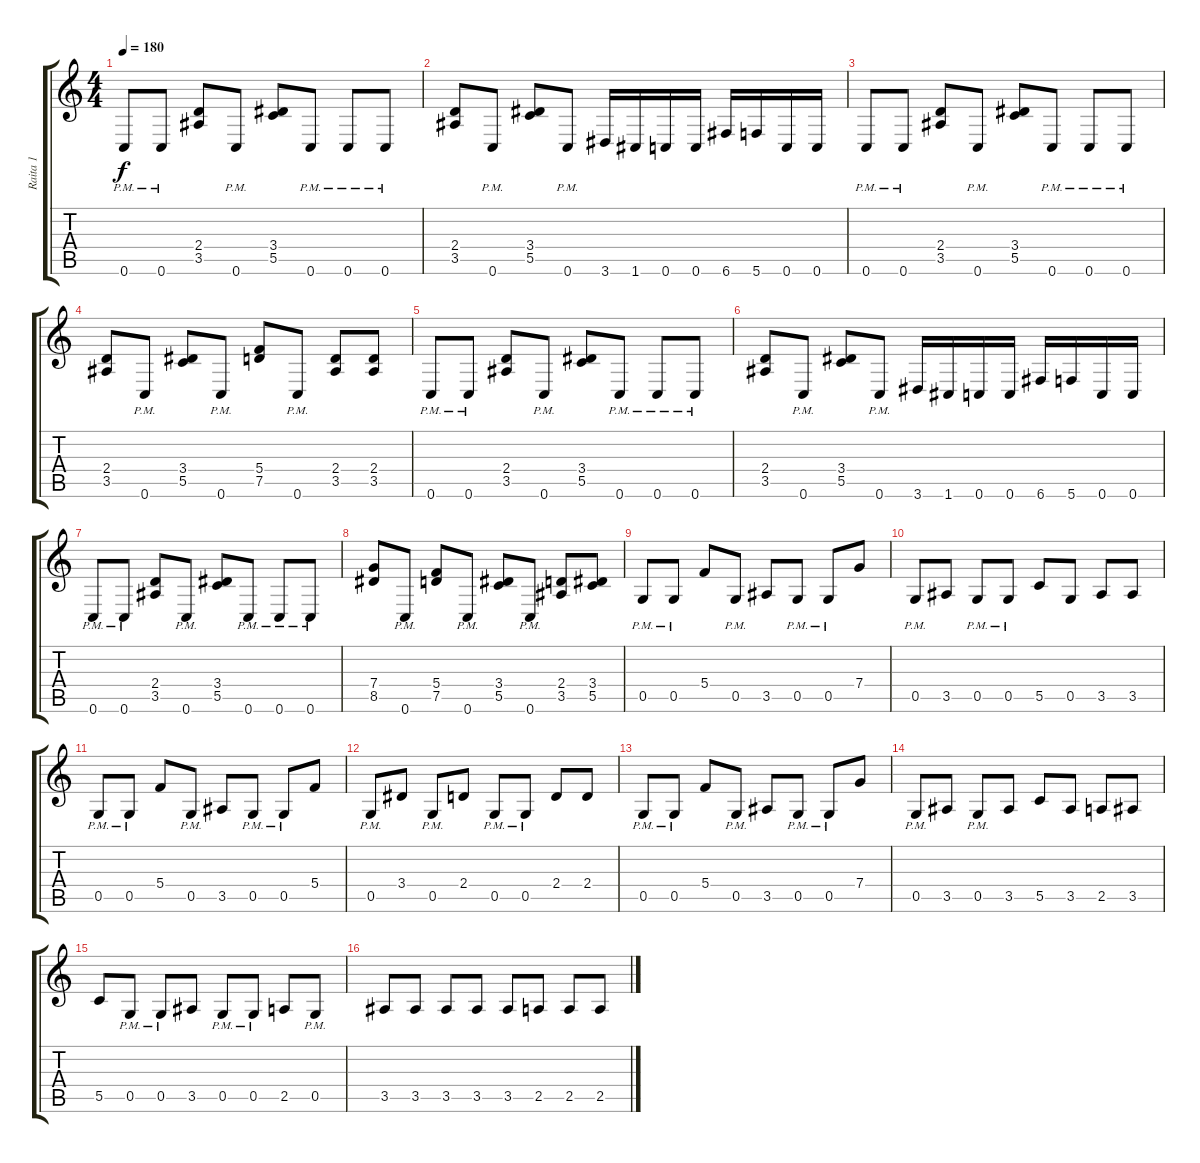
\track ("Raita 1" "Raita 1") {instrument distortionguitar}
\staff {score tabs}
\tuning (D4 A3 F3 C3 G2 C2) {hide}
\ts (4 4)
\tempo 180
\clef g2
\ks c
0.6{pm}.8{dy f} 0.6{pm}.8 (2.4 3.5).8 0.6{pm}.8 (3.4 5.5).8 0.6{pm}.8 0.6{pm}.8 0.6{pm}.8 |
(2.4 3.5).8 0.6{pm}.8 (3.4 5.5).8 0.6{pm}.8 3.6.16 1.6.16 0.6.16 0.6.16 6.6.16 5.6.16 0.6.16 0.6.16 |
0.6{pm}.8 0.6{pm}.8 (2.4 3.5).8 0.6{pm}.8 (3.4 5.5).8 0.6{pm}.8 0.6{pm}.8 0.6{pm}.8 |
(2.4 3.5).8 0.6{pm}.8 (3.4 5.5).8 0.6{pm}.8 (5.4 7.5).8 0.6{pm}.8 (2.4 3.5).8 (2.4 3.5).8 |
0.6{pm}.8 0.6{pm}.8 (2.4 3.5).8 0.6{pm}.8 (3.4 5.5).8 0.6{pm}.8 0.6{pm}.8 0.6{pm}.8 |
(2.4 3.5).8 0.6{pm}.8 (3.4 5.5).8 0.6{pm}.8 3.6.16 1.6.16 0.6.16 0.6.16 6.6.16 5.6.16 0.6.16 0.6.16 |
0.6{pm}.8 0.6{pm}.8 (2.4 3.5).8 0.6{pm}.8 (3.4 5.5).8 0.6{pm}.8 0.6{pm}.8 0.6{pm}.8 |
(7.4 8.5).8 0.6{pm}.8 (5.4 7.5).8 0.6{pm}.8 (3.4 5.5).8 0.6{pm}.8 (2.4 3.5).8 (3.4 5.5).8 |
0.5{pm}.8 0.5{pm}.8 5.4.8 0.5{pm}.8 3.5.8 0.5{pm}.8 0.5{pm}.8 7.4.8 |
0.5{pm}.8 3.5.8 0.5{pm}.8 0.5{pm}.8 5.5.8 0.5.8 3.5.8 3.5.8 |
0.5{pm}.8 0.5{pm}.8 5.4.8 0.5{pm}.8 3.5.8 0.5{pm}.8 0.5{pm}.8 5.4.8 |
0.5{pm}.8 3.4.8 0.5{pm}.8 2.4.8 0.5{pm}.8 0.5{pm}.8 2.4.8 2.4.8 |
0.5{pm}.8 0.5{pm}.8 5.4.8 0.5{pm}.8 3.5.8 0.5{pm}.8 0.5{pm}.8 7.4.8 |
0.5{pm}.8 3.5.8 0.5{pm}.8 3.5.8 5.5.8 3.5.8 2.5.8 3.5.8 |
5.5.8 0.5{pm}.8 0.5{pm}.8 3.5.8 0.5{pm}.8 0.5{pm}.8 2.5.8 0.5{pm}.8 |
3.5.8 3.5.8 3.5.8 3.5.8 3.5.8 2.5.8 2.5.8 2.5.8
